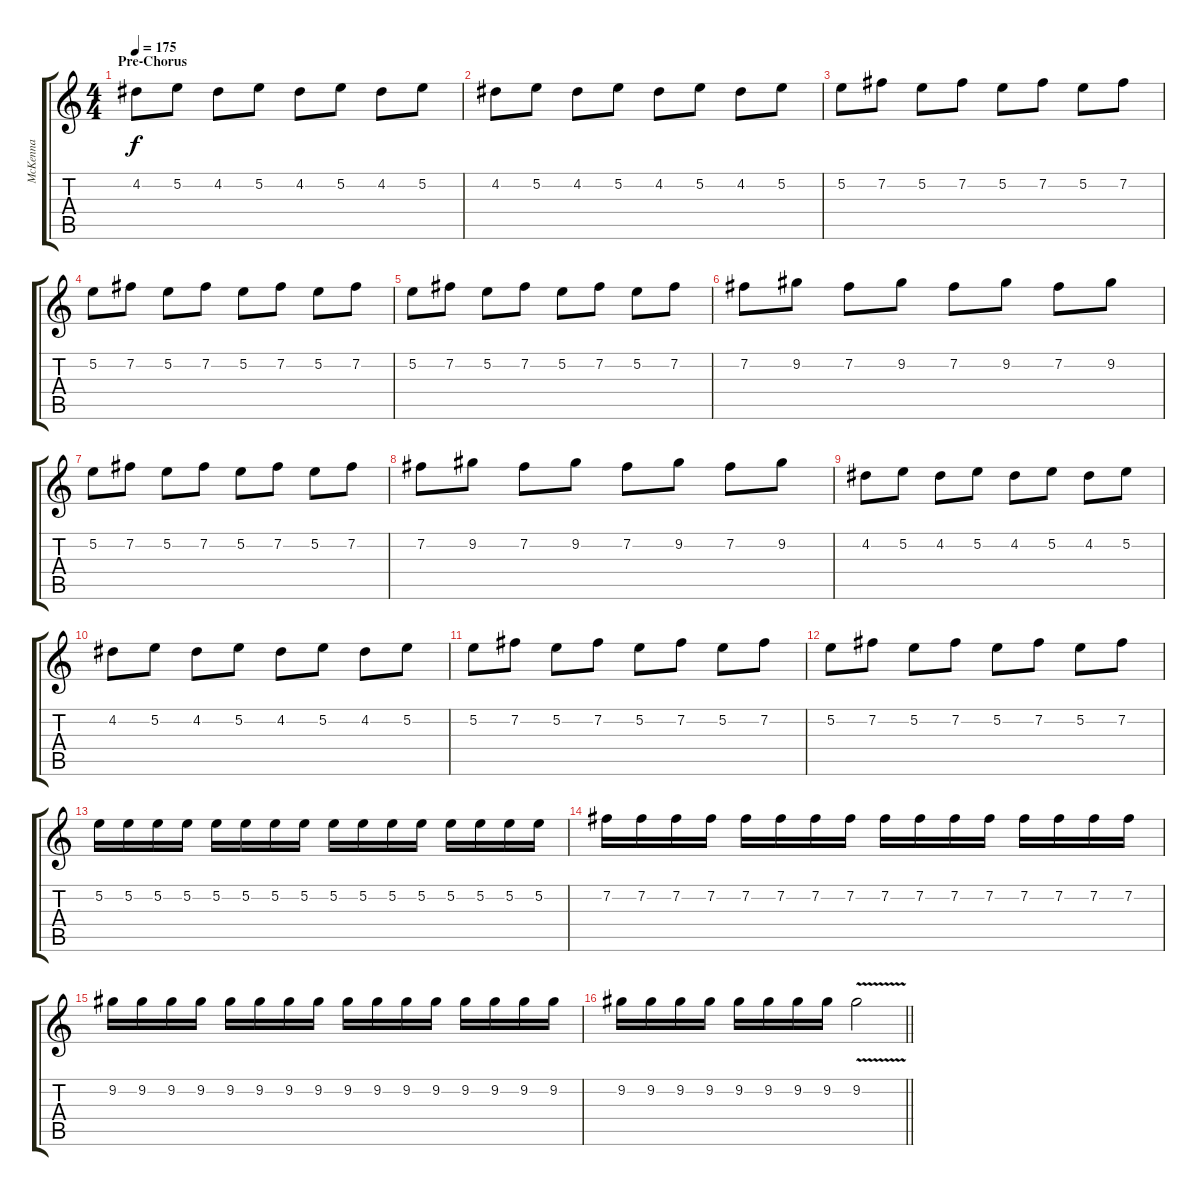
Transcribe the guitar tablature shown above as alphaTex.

\track ("McKenna" "McKenna") {instrument distortionguitar}
\staff {score tabs}
\tuning (E4 B3 G3 D3 A2 D2) {hide}
\ts (4 4)
\section ("" "Pre-Chorus")
\tempo 175
\clef g2
\ks c
4.2.8{dy f} 5.2.8 4.2.8 5.2.8 4.2.8 5.2.8 4.2.8 5.2.8 |
4.2.8 5.2.8 4.2.8 5.2.8 4.2.8 5.2.8 4.2.8 5.2.8 |
5.2.8 7.2.8 5.2.8 7.2.8 5.2.8 7.2.8 5.2.8 7.2.8 |
5.2.8 7.2.8 5.2.8 7.2.8 5.2.8 7.2.8 5.2.8 7.2.8 |
5.2.8 7.2.8 5.2.8 7.2.8 5.2.8 7.2.8 5.2.8 7.2.8 |
7.2.8 9.2.8 7.2.8 9.2.8 7.2.8 9.2.8 7.2.8 9.2.8 |
5.2.8 7.2.8 5.2.8 7.2.8 5.2.8 7.2.8 5.2.8 7.2.8 |
7.2.8 9.2.8 7.2.8 9.2.8 7.2.8 9.2.8 7.2.8 9.2.8 |
4.2.8 5.2.8 4.2.8 5.2.8 4.2.8 5.2.8 4.2.8 5.2.8 |
4.2.8 5.2.8 4.2.8 5.2.8 4.2.8 5.2.8 4.2.8 5.2.8 |
5.2.8 7.2.8 5.2.8 7.2.8 5.2.8 7.2.8 5.2.8 7.2.8 |
5.2.8 7.2.8 5.2.8 7.2.8 5.2.8 7.2.8 5.2.8 7.2.8 |
5.2.16 5.2.16 5.2.16 5.2.16 5.2.16 5.2.16 5.2.16 5.2.16 5.2.16 5.2.16 5.2.16 5.2.16 5.2.16 5.2.16 5.2.16 5.2.16 |
7.2.16 7.2.16 7.2.16 7.2.16 7.2.16 7.2.16 7.2.16 7.2.16 7.2.16 7.2.16 7.2.16 7.2.16 7.2.16 7.2.16 7.2.16 7.2.16 |
9.2.16 9.2.16 9.2.16 9.2.16 9.2.16 9.2.16 9.2.16 9.2.16 9.2.16 9.2.16 9.2.16 9.2.16 9.2.16 9.2.16 9.2.16 9.2.16 |
\barLineRight lightlight
9.2.16 9.2.16 9.2.16 9.2.16 9.2.16 9.2.16 9.2.16 9.2.16 9.2{v}.2
